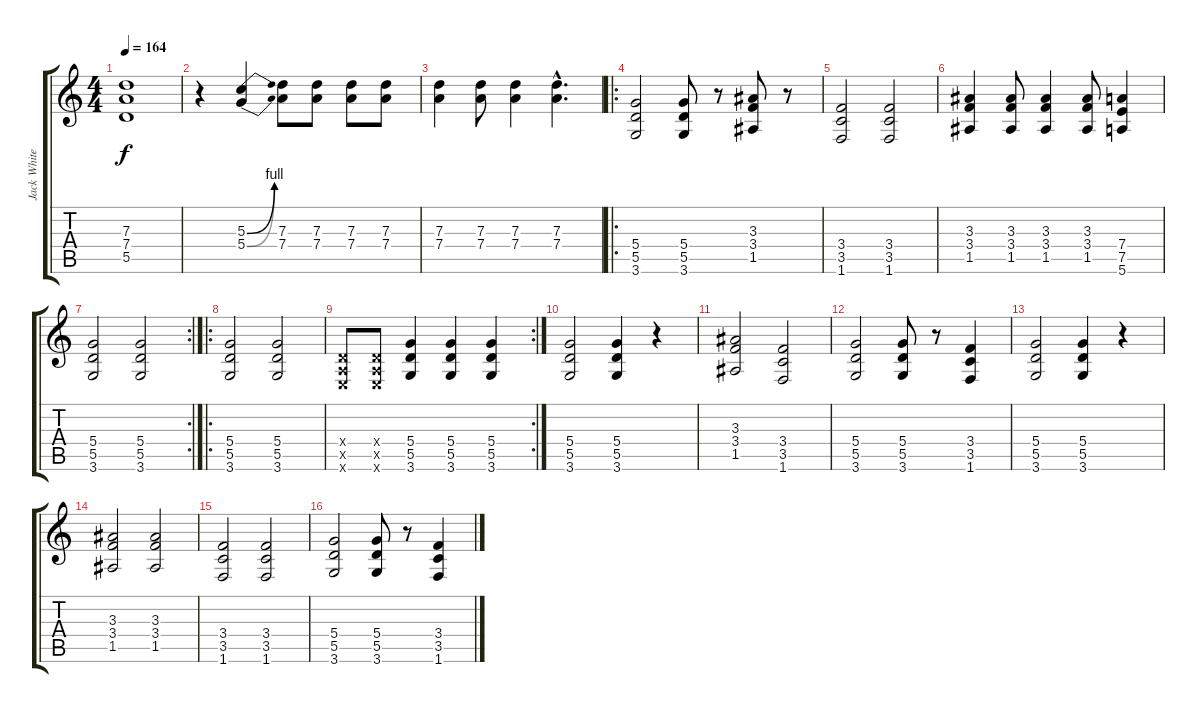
\track ("Jack White" "Jack White") {instrument electricguitarclean}
\staff {score tabs}
\tuning (E4 B3 G3 D3 A2 E2) {hide}
\ts (4 4)
\tempo 164
\clef g2
\ks c
(7.3{t} 7.4{t} 5.5{t}).1{dy f} |
r.4 (5.3{be (bend 0 0 60 4)} 5.4{be (bend 0 0 60 4)}).4{volume 16 instrument distortionguitar} (7.3 7.4).8 (7.3 7.4).8 (7.3 7.4).8 (7.3 7.4).8 |
(7.3 7.4).4 (7.3 7.4).8 (7.3 7.4).4 (7.3{hac} 7.4{hac}).4{d} |
\ro
(5.4 5.5 3.6).2{instrument distortionguitar} (5.4 5.5 3.6).8 r.8 (3.3 3.4 1.5).8 r.8 |
(3.4 3.5 1.6).2{instrument distortionguitar} (3.4 3.5 1.6).2 |
(3.3 3.4 1.5).4{instrument distortionguitar} (3.3 3.4 1.5).8 (3.3 3.4 1.5).4 (3.3 3.4 1.5).8 (7.4 7.5 5.6).4 |
\rc 2
(5.4 5.5 3.6).2{instrument distortionguitar} (5.4 5.5 3.6).2 |
\ro
(5.4 5.5 3.6).2{volume 13 instrument electricguitarclean} (5.4 5.5 3.6).2 |
\rc 2
(0.4{x} 0.5{x} 0.6{x}).8 (0.4{x} 0.5{x} 0.6{x}).8 (5.4 5.5 3.6).4 (5.4 5.5 3.6).4 (5.4 5.5 3.6).4 |
(5.4 5.5 3.6).2 (5.4 5.5 3.6).4 r.4 |
(3.3 3.4 1.5).2 (3.4 3.5 1.6).2 |
(5.4 5.5 3.6).2 (5.4 5.5 3.6).8 r.8 (3.4 3.5 1.6).4 |
(5.4 5.5 3.6).2 (5.4 5.5 3.6).4 r.4 |
(3.3 3.4 1.5).2 (3.3 3.4 1.5).2 |
(3.4 3.5 1.6).2 (3.4 3.5 1.6).2 |
(5.4 5.5 3.6).2 (5.4 5.5 3.6).8 r.8 (3.4 3.5 1.6).4
